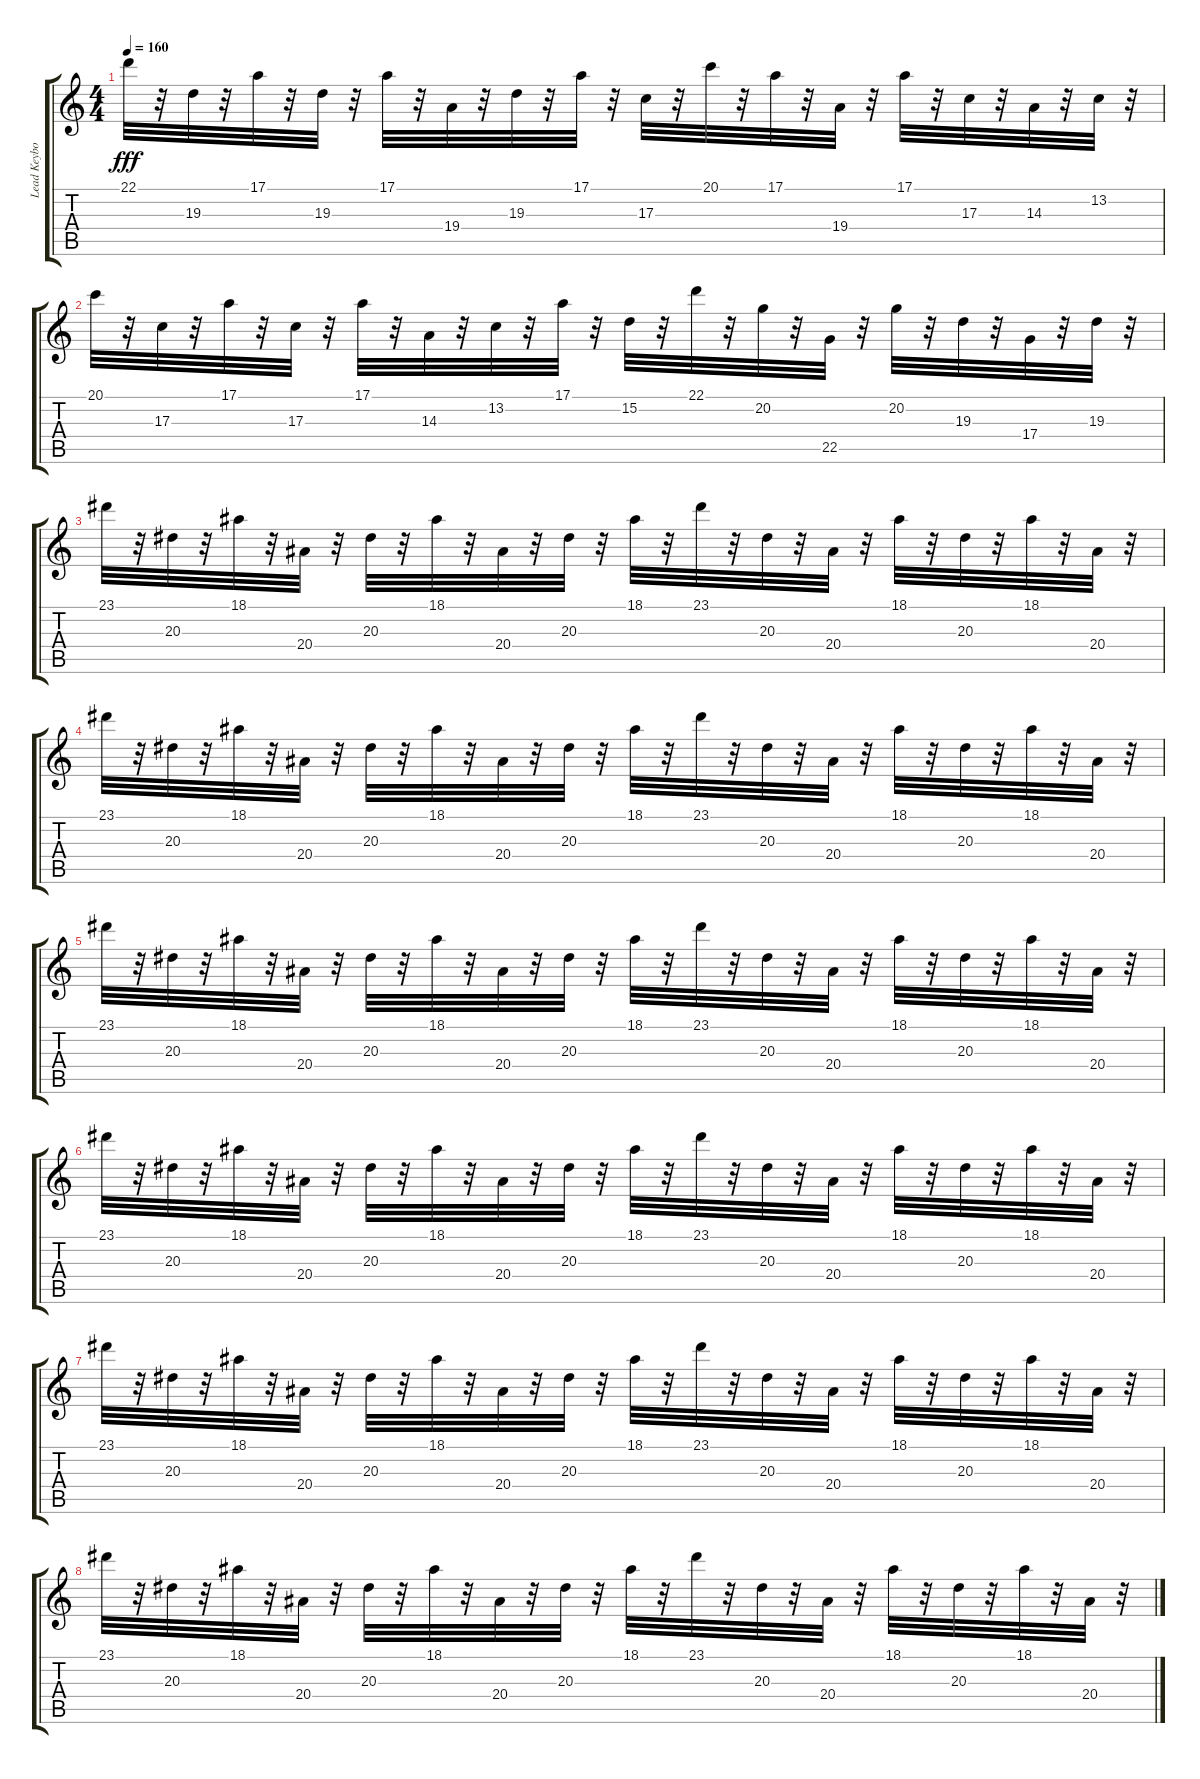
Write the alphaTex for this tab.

\track ("Lead Keyboard Melody" "Lead Keybo") {instrument electricpiano2}
\staff {score tabs}
\tuning (E4 B3 G3 D3 A2 E2) {hide}
\ts (4 4)
\tempo 160
\clef g2
\ks c
22.1.32{dy fff} r.32 19.3.32 r.32 17.1.32 r.32 19.3.32 r.32 17.1.32 r.32 19.4.32 r.32 19.3.32 r.32 17.1.32 r.32 17.3.32 r.32 20.1.32 r.32 17.1.32 r.32 19.4.32 r.32 17.1.32 r.32 17.3.32 r.32 14.3.32 r.32 13.2.32 r.32 |
20.1.32 r.32 17.3.32 r.32 17.1.32 r.32 17.3.32 r.32 17.1.32 r.32 14.3.32 r.32 13.2.32 r.32 17.1.32 r.32 15.2.32 r.32 22.1.32 r.32 20.2.32 r.32 22.5.32 r.32 20.2.32 r.32 19.3.32 r.32 17.4.32 r.32 19.3.32 r.32 |
23.1.32 r.32 20.3.32 r.32 18.1.32 r.32 20.4.32 r.32 20.3.32 r.32 18.1.32 r.32 20.4.32 r.32 20.3.32 r.32 18.1.32 r.32 23.1.32 r.32 20.3.32 r.32 20.4.32 r.32 18.1.32 r.32 20.3.32 r.32 18.1.32 r.32 20.4.32 r.32 |
23.1.32 r.32 20.3.32 r.32 18.1.32 r.32 20.4.32 r.32 20.3.32 r.32 18.1.32 r.32 20.4.32 r.32 20.3.32 r.32 18.1.32 r.32 23.1.32 r.32 20.3.32 r.32 20.4.32 r.32 18.1.32 r.32 20.3.32 r.32 18.1.32 r.32 20.4.32 r.32 |
23.1.32 r.32 20.3.32 r.32 18.1.32 r.32 20.4.32 r.32 20.3.32 r.32 18.1.32 r.32 20.4.32 r.32 20.3.32 r.32 18.1.32 r.32 23.1.32 r.32 20.3.32 r.32 20.4.32 r.32 18.1.32 r.32 20.3.32 r.32 18.1.32 r.32 20.4.32 r.32 |
23.1.32 r.32 20.3.32 r.32 18.1.32 r.32 20.4.32 r.32 20.3.32 r.32 18.1.32 r.32 20.4.32 r.32 20.3.32 r.32 18.1.32 r.32 23.1.32 r.32 20.3.32 r.32 20.4.32 r.32 18.1.32 r.32 20.3.32 r.32 18.1.32 r.32 20.4.32 r.32 |
23.1.32 r.32 20.3.32 r.32 18.1.32 r.32 20.4.32 r.32 20.3.32 r.32 18.1.32 r.32 20.4.32 r.32 20.3.32 r.32 18.1.32 r.32 23.1.32 r.32 20.3.32 r.32 20.4.32 r.32 18.1.32 r.32 20.3.32 r.32 18.1.32 r.32 20.4.32 r.32 |
23.1.32 r.32 20.3.32 r.32 18.1.32 r.32 20.4.32 r.32 20.3.32 r.32 18.1.32 r.32 20.4.32 r.32 20.3.32 r.32 18.1.32 r.32 23.1.32 r.32 20.3.32 r.32 20.4.32 r.32 18.1.32 r.32 20.3.32 r.32 18.1.32 r.32 20.4.32 r.32
